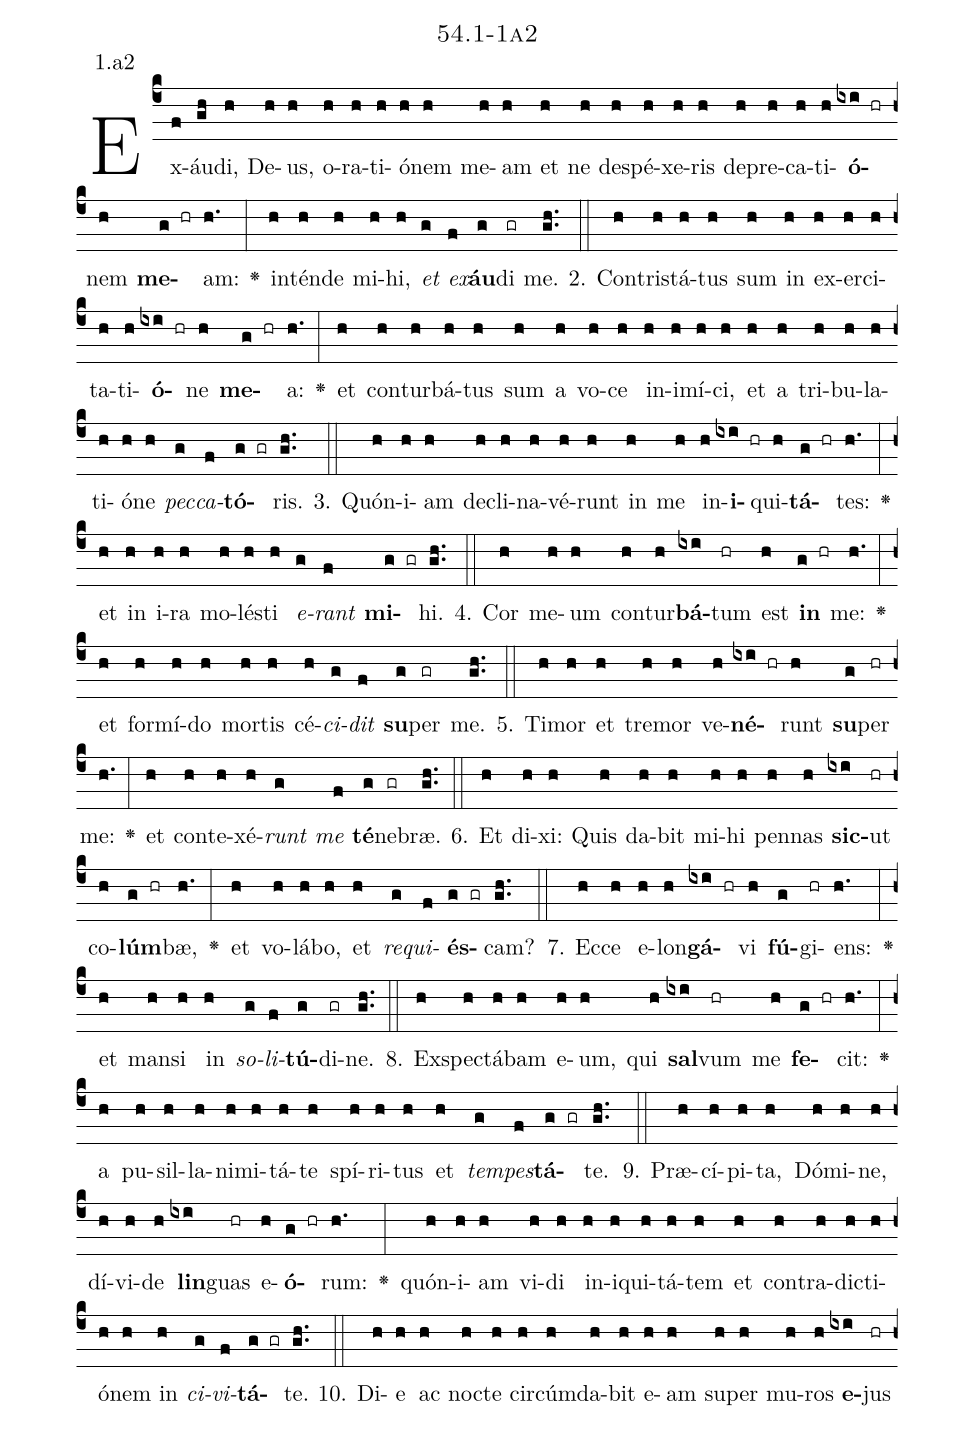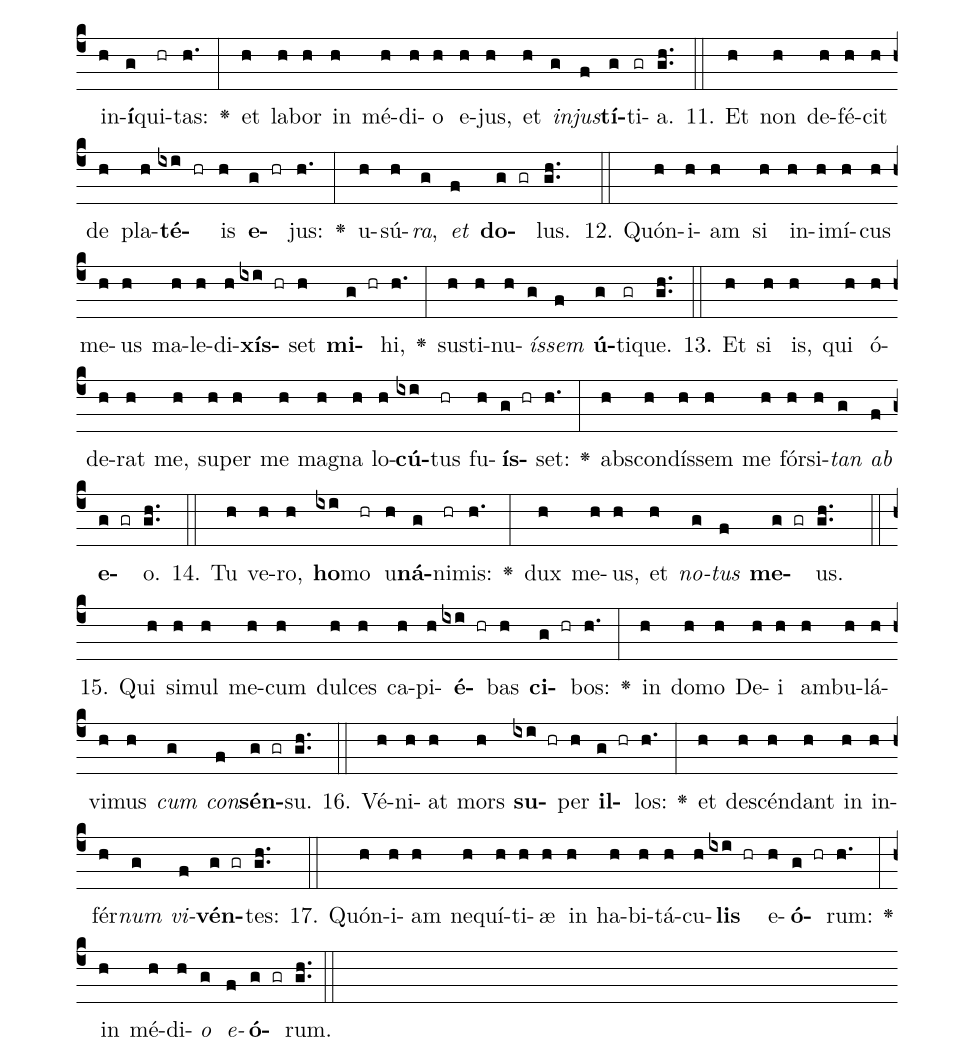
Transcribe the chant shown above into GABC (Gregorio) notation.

name: 54.1-1a2;
annotation: 1.a2;
%%
(c4)Ex(f)áu(gh)di,(h) De(h)us,(h) o(h)ra(h)ti(h)ó(h)nem(h) me(h)am(h) et(h) ne(h) de(h)spé(h)xe(h)ris(h) de(h)pre(h)ca(h)ti(h)<b>ó</b>(ixi hr)nem(h) <b>me</b>(g hr)am:(h.) <v>\greheightstar</v>(:) in(h)tén(h)de(h) mi(h)hi,(h) <i>et</i>(g) <i>ex</i>(f)<b>áu</b>(g)di(gr) me.(gh..) (::)
2. Con(h)tris(h)tá(h)tus(h) sum(h) in(h) ex(h)er(h)ci(h)ta(h)ti(h)<b>ó</b>(ixi hr)ne(h) <b>me</b>(g hr)a:(h.) <v>\greheightstar</v>(:) et(h) con(h)tur(h)bá(h)tus(h) sum(h) a(h) vo(h)ce(h) in(h)i(h)mí(h)ci,(h) et(h) a(h) tri(h)bu(h)la(h)ti(h)ó(h)ne(h) <i>pec</i>(g)<i>ca</i>(f)<b>tó</b>(g gr)ris.(gh..) (::)
3. Quón(h)i(h)am(h) de(h)cli(h)na(h)vé(h)runt(h) in(h) me(h) in(h)<b>i</b>(ixi hr)qui(h)<b>tá</b>(g hr)tes:(h.) <v>\greheightstar</v>(:) et(h) in(h) i(h)ra(h) mo(h)lés(h)ti(h) <i>e</i>(g)<i>rant</i>(f) <b>mi</b>(g gr)hi.(gh..) (::)
4. Cor(h) me(h)um(h) con(h)tur(h)<b>bá</b>(ixi)tum(hr) est(h) <b>in</b>(g hr) me:(h.) <v>\greheightstar</v>(:) et(h) for(h)mí(h)do(h) mor(h)tis(h) cé(h)<i>ci</i>(g)<i>dit</i>(f) <b>su</b>(g)per(gr) me.(gh..) (::)
5. Ti(h)mor(h) et(h) tre(h)mor(h) ve(h)<b>né</b>(ixi hr)runt(h) <b>su</b>(g)per(hr) me:(h.) <v>\greheightstar</v>(:) et(h) con(h)te(h)xé(h)<i>runt</i>(g) <i>me</i>(f) <b>té</b>(g)ne(gr)bræ.(gh..) (::)
6. Et(h) di(h)xi:(h) Quis(h) da(h)bit(h) mi(h)hi(h) pen(h)nas(h) <b>sic</b>(ixi)ut(hr) co(h)<b>lúm</b>(g hr)bæ,(h.) <v>\greheightstar</v>(:) et(h) vo(h)lá(h)bo,(h) et(h) <i>re</i>(g)<i>qui</i>(f)<b>és</b>(g gr)cam?(gh..) (::)
7. Ec(h)ce(h) e(h)lon(h)<b>gá</b>(ixi hr)vi(h) <b>fú</b>(g)gi(hr)ens:(h.) <v>\greheightstar</v>(:) et(h) man(h)si(h) in(h) <i>so</i>(g)<i>li</i>(f)<b>tú</b>(g)di(gr)ne.(gh..) (::)
8. Ex(h)spec(h)tá(h)bam(h) e(h)um,(h) qui(h) <b>sal</b>(ixi)vum(hr) me(h) <b>fe</b>(g hr)cit:(h.) <v>\greheightstar</v>(:) a(h) pu(h)sil(h)la(h)ni(h)mi(h)tá(h)te(h) spí(h)ri(h)tus(h) et(h) <i>tem</i>(g)<i>pes</i>(f)<b>tá</b>(g gr)te.(gh..) (::)
9. Præ(h)cí(h)pi(h)ta,(h) Dó(h)mi(h)ne,(h) dí(h)vi(h)de(h) <b>lin</b>(ixi)guas(hr) e(h)<b>ó</b>(g hr)rum:(h.) <v>\greheightstar</v>(:) quón(h)i(h)am(h) vi(h)di(h) in(h)i(h)qui(h)tá(h)tem(h) et(h) con(h)tra(h)dic(h)ti(h)ó(h)nem(h) in(h) <i>ci</i>(g)<i>vi</i>(f)<b>tá</b>(g gr)te.(gh..) (::)
10. Di(h)e(h) ac(h) noc(h)te(h) cir(h)cúm(h)da(h)bit(h) e(h)am(h) su(h)per(h) mu(h)ros(h) <b>e</b>(ixi)jus(hr) in(h)<b>í</b>(g)qui(hr)tas:(h.) <v>\greheightstar</v>(:) et(h) la(h)bor(h) in(h) mé(h)di(h)o(h) e(h)jus,(h) et(h) <i>in</i>(g)<i>jus</i>(f)<b>tí</b>(g)ti(gr)a.(gh..) (::)
11. Et(h) non(h) de(h)fé(h)cit(h) de(h) pla(h)<b>té</b>(ixi hr)is(h) <b>e</b>(g hr)jus:(h.) <v>\greheightstar</v>(:) u(h)sú(h)<i>ra</i>,(g) <i>et</i>(f) <b>do</b>(g gr)lus.(gh..) (::)
12. Quón(h)i(h)am(h) si(h) in(h)i(h)mí(h)cus(h) me(h)us(h) ma(h)le(h)di(h)<b>xís</b>(ixi hr)set(h) <b>mi</b>(g hr)hi,(h.) <v>\greheightstar</v>(:) sus(h)ti(h)nu(h)<i>ís</i>(g)<i>sem</i>(f) <b>ú</b>(g)ti(gr)que.(gh..) (::)
13. Et(h) si(h) is,(h) qui(h) ó(h)de(h)rat(h) me,(h) su(h)per(h) me(h) ma(h)gna(h) lo(h)<b>cú</b>(ixi)tus(hr) fu(h)<b>ís</b>(g hr)set:(h.) <v>\greheightstar</v>(:) abs(h)con(h)dís(h)sem(h) me(h) fór(h)si(h)<i>tan</i>(g) <i>ab</i>(f) <b>e</b>(g gr)o.(gh..) (::)
14. Tu(h) ve(h)ro,(h) <b>ho</b>(ixi)mo(hr) u(h)<b>ná</b>(g)ni(hr)mis:(h.) <v>\greheightstar</v>(:) dux(h) me(h)us,(h) et(h) <i>no</i>(g)<i>tus</i>(f) <b>me</b>(g gr)us.(gh..) (::)
15. Qui(h) si(h)mul(h) me(h)cum(h) dul(h)ces(h) ca(h)pi(h)<b>é</b>(ixi hr)bas(h) <b>ci</b>(g hr)bos:(h.) <v>\greheightstar</v>(:) in(h) do(h)mo(h) De(h)i(h) am(h)bu(h)lá(h)vi(h)mus(h) <i>cum</i>(g) <i>con</i>(f)<b>sén</b>(g gr)su.(gh..) (::)
16. Vé(h)ni(h)at(h) mors(h) <b>su</b>(ixi hr)per(h) <b>il</b>(g hr)los:(h.) <v>\greheightstar</v>(:) et(h) de(h)scén(h)dant(h) in(h) in(h)fér(h)<i>num</i>(g) <i>vi</i>(f)<b>vén</b>(g gr)tes:(gh..) (::)
17. Quón(h)i(h)am(h) ne(h)quí(h)ti(h)æ(h) in(h) ha(h)bi(h)tá(h)cu(h)<b>lis</b>(ixi hr) e(h)<b>ó</b>(g hr)rum:(h.) <v>\greheightstar</v>(:) in(h) mé(h)di(h)<i>o</i>(g) <i>e</i>(f)<b>ó</b>(g gr)rum.(gh..) (::)
